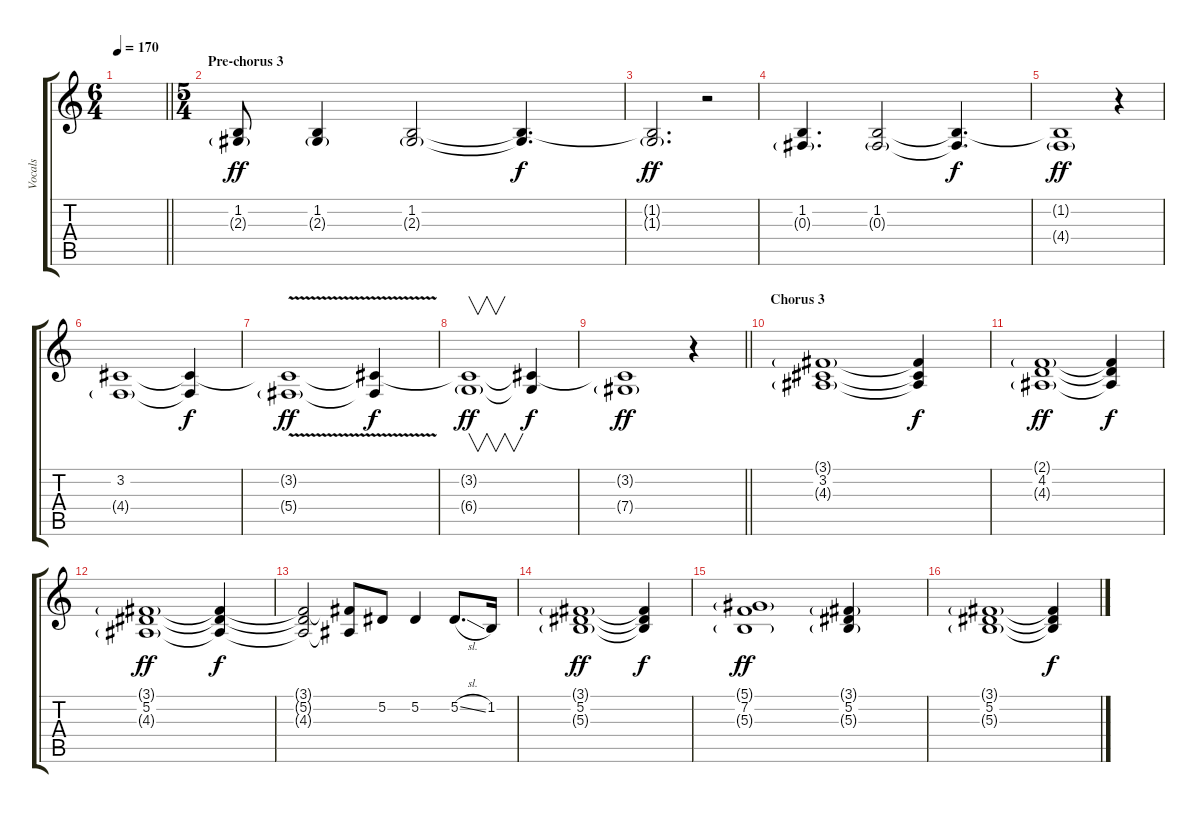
\track ("Vocals" "Vocals") {instrument viola}
\staff {score tabs}
\tuning (Eb4 Bb3 Gb3 Db3 Ab2 Eb2) {hide}
\ts (6 4)
\tempo 170
\clef g2
\barLineRight lightlight
\ks c
|
\ts (5 4)
\section ("" "Pre-chorus 3")
(1.2 2.3{g}).8{dy ff instrument viola} (1.2 2.3{g}).4 (1.2 2.3{g}).2 (1.2{t} 2.3{t}).4{d dy f} |
(1.2{t} 1.3{g}).2{d dy ff} r.2 |
(1.2 0.3{g}).4{d} (1.2 0.3{g}).2 (1.2{t} 0.3{t}).4{d dy f} |
(1.2{t} 4.4{g}).1{dy ff} r.4 |
(3.2 4.4{g}).1 (3.2{t} 4.4{t}).4{dy f} |
(3.2{v t} 5.4{g}).1{dy ff} (3.2{t} 5.4{t}).4{dy f} |
(3.2{t} 6.4{g}).1{v dy ff} (3.2{t} 6.4{t}).4{dy f} |
\barLineRight lightlight
(3.2{t} 7.4{g}).1{dy ff} r.4 |
\section ("" "Chorus 3")
(3.1{g} 3.2 4.3{g}).1 (3.1{t} 3.2{t} 4.3{t}).4{dy f} |
(2.1{g} 4.2 4.3{g}).1{dy ff} (2.1{t} 4.2{t} 4.3{t}).4{dy f} |
(3.1{g} 5.2 4.3{g}).1{dy ff} (3.1{t} 5.2{t} 4.3{t}).4{dy f} |
(3.1{t} 5.2{t} 4.3{t}).2 (3.1{t} 4.3{t}).8 5.2.8 5.2.4 5.2{sl}.8{d} 1.2.16 |
(3.1{g} 5.2 5.3{g}).1{dy ff} (3.1{t} 5.2{t} 5.3{t}).4{dy f} |
(5.1{g} 7.2 5.3{g}).1{dy ff} (3.1{g} 5.2 5.3{g}).4 |
(3.1{g} 5.2 5.3{g}).1 (3.1{t} 5.2{t} 5.3{t}).4{dy f}
